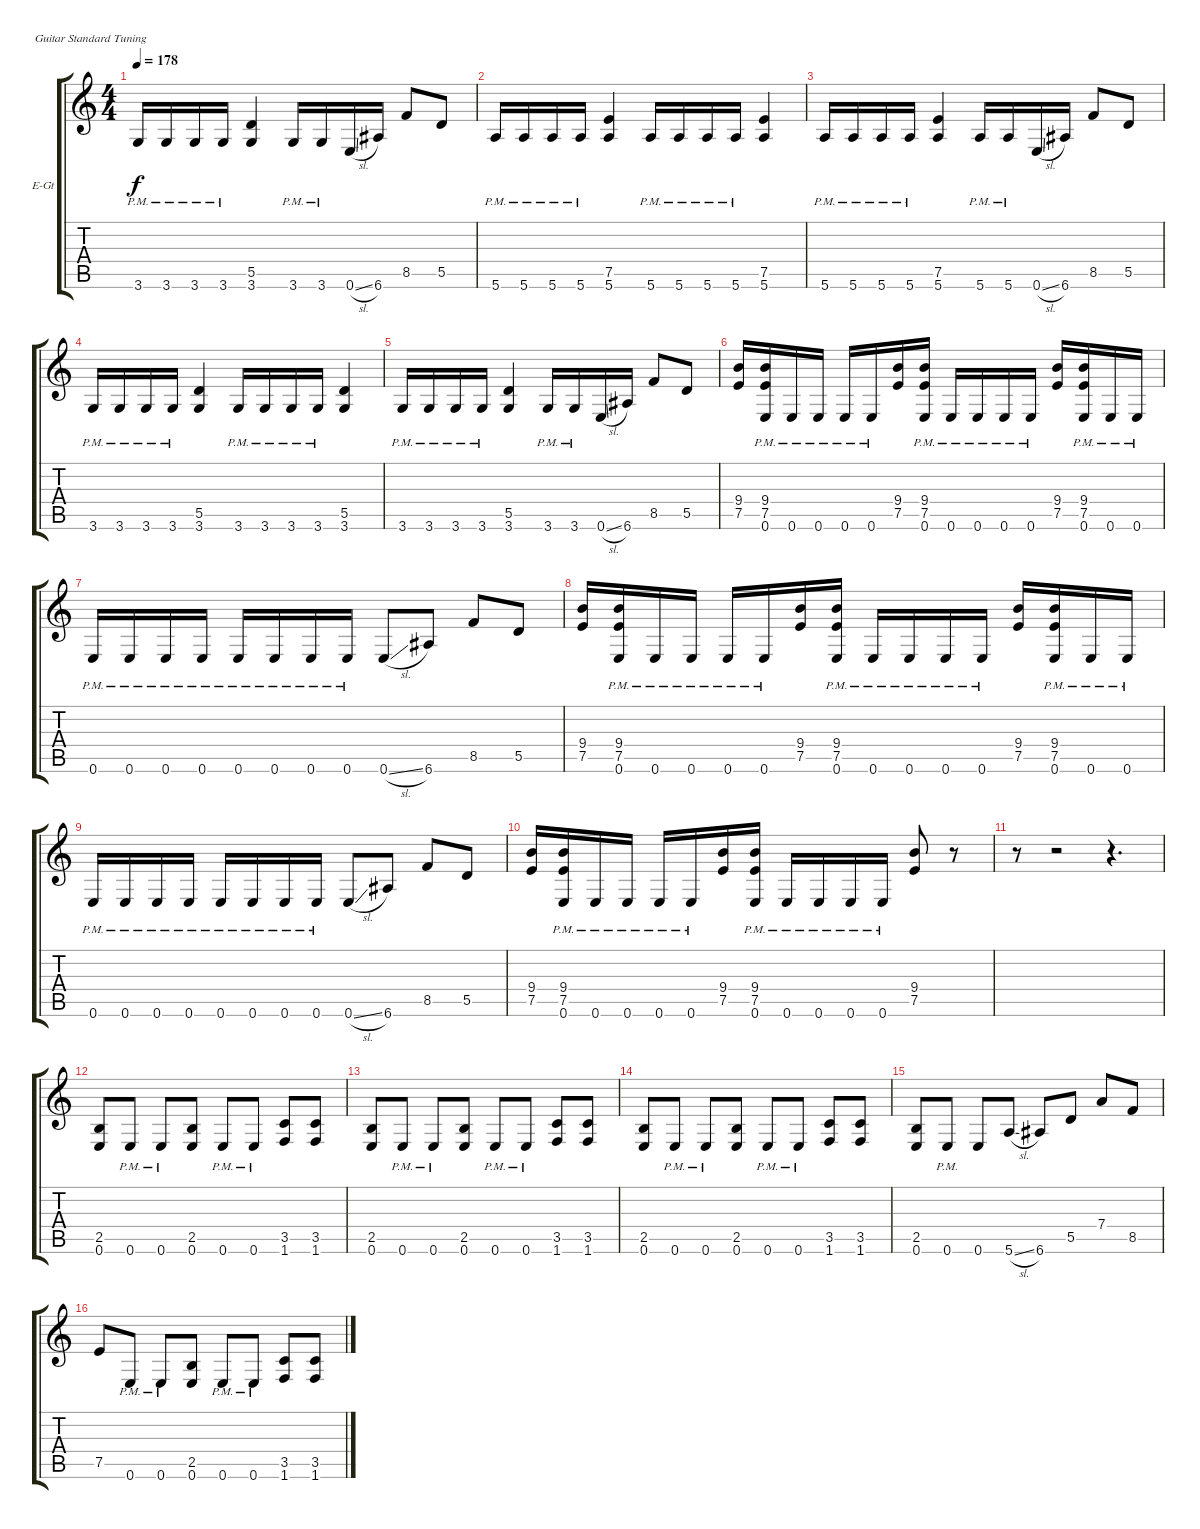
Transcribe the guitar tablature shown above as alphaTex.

\bracketExtendMode groupsimilarinstruments
\firstSystemTrackNameOrientation horizontal
\otherSystemsTrackNameOrientation horizontal
\track ("Kirk Hammet" "E-Gt") {instrument distortionguitar}
\staff {score tabs}
\tuning (E4 B3 G3 D3 A2 E2)
\ts (4 4)
\tempo 178
\clef g2
\ks c
3.6{pm}.16{dy f} 3.6{pm}.16 3.6{pm}.16 3.6{pm}.16 (5.5 3.6).4 3.6{pm}.16 3.6{pm}.16 0.6{sl}.16 6.6.16 8.5.8 5.5.8 |
5.6{pm}.16 5.6{pm}.16 5.6{pm}.16 5.6{pm}.16 (7.5 5.6).4 5.6{pm}.16 5.6{pm}.16 5.6{pm}.16 5.6{pm}.16 (7.5 5.6).4 |
5.6{pm}.16 5.6{pm}.16 5.6{pm}.16 5.6{pm}.16 (7.5 5.6).4 5.6{pm}.16 5.6{pm}.16 0.6{sl}.16 6.6.16 8.5.8 5.5.8 |
3.6{pm}.16 3.6{pm}.16 3.6{pm}.16 3.6{pm}.16 (5.5 3.6).4 3.6{pm}.16 3.6{pm}.16 3.6{pm}.16 3.6{pm}.16 (5.5 3.6).4 |
3.6{pm}.16 3.6{pm}.16 3.6{pm}.16 3.6{pm}.16 (5.5 3.6).4 3.6{pm}.16 3.6{pm}.16 0.6{sl}.16 6.6.16 8.5.8 5.5.8 |
(9.4 7.5).16 (9.4{pm} 7.5{pm} 0.6{pm}).16 0.6{pm}.16 0.6{pm}.16 0.6{pm}.16 0.6{pm}.16 (9.4 7.5).16 (9.4{pm} 7.5{pm} 0.6{pm}).16 0.6{pm}.16 0.6{pm}.16 0.6{pm}.16 0.6{pm}.16 (9.4 7.5).16 (9.4{pm} 7.5{pm} 0.6{pm}).16 0.6{pm}.16 0.6{pm}.16 |
0.6{pm}.16 0.6{pm}.16 0.6{pm}.16 0.6{pm}.16 0.6{pm}.16 0.6{pm}.16 0.6{pm}.16 0.6{pm}.16 0.6{sl}.8 6.6.8 8.5.8 5.5.8 |
(9.4 7.5).16 (9.4{pm} 7.5{pm} 0.6{pm}).16 0.6{pm}.16 0.6{pm}.16 0.6{pm}.16 0.6{pm}.16 (9.4 7.5).16 (9.4{pm} 7.5{pm} 0.6{pm}).16 0.6{pm}.16 0.6{pm}.16 0.6{pm}.16 0.6{pm}.16 (9.4 7.5).16 (9.4{pm} 7.5{pm} 0.6{pm}).16 0.6{pm}.16 0.6{pm}.16 |
0.6{pm}.16 0.6{pm}.16 0.6{pm}.16 0.6{pm}.16 0.6{pm}.16 0.6{pm}.16 0.6{pm}.16 0.6{pm}.16 0.6{sl}.8 6.6.8 8.5.8 5.5.8 |
(9.4 7.5).16 (9.4{pm} 7.5{pm} 0.6{pm}).16 0.6{pm}.16 0.6{pm}.16 0.6{pm}.16 0.6{pm}.16 (9.4 7.5).16 (9.4{pm} 7.5{pm} 0.6{pm}).16 0.6{pm}.16 0.6{pm}.16 0.6{pm}.16 0.6{pm}.16 (9.4 7.5).8 r.8 |
r.8 r.2 r.4{d} |
(2.5 0.6).8 0.6{pm}.8 0.6{pm}.8 (2.5 0.6).8 0.6{pm}.8 0.6{pm}.8 (3.5 1.6).8 (3.5 1.6).8 |
(2.5 0.6).8 0.6{pm}.8 0.6{pm}.8 (2.5 0.6).8 0.6{pm}.8 0.6{pm}.8 (3.5 1.6).8 (3.5 1.6).8 |
(2.5 0.6).8 0.6{pm}.8 0.6{pm}.8 (2.5 0.6).8 0.6{pm}.8 0.6{pm}.8 (3.5 1.6).8 (3.5 1.6).8 |
(2.5 0.6).8 0.6{pm}.8 0.6.8 5.6{sl}.8 6.6.8 5.5.8 7.4.8 8.5.8 |
7.5.8 0.6{pm}.8 0.6{pm}.8 (2.5 0.6).8 0.6{pm}.8 0.6{pm}.8 (3.5 1.6).8 (3.5 1.6).8
